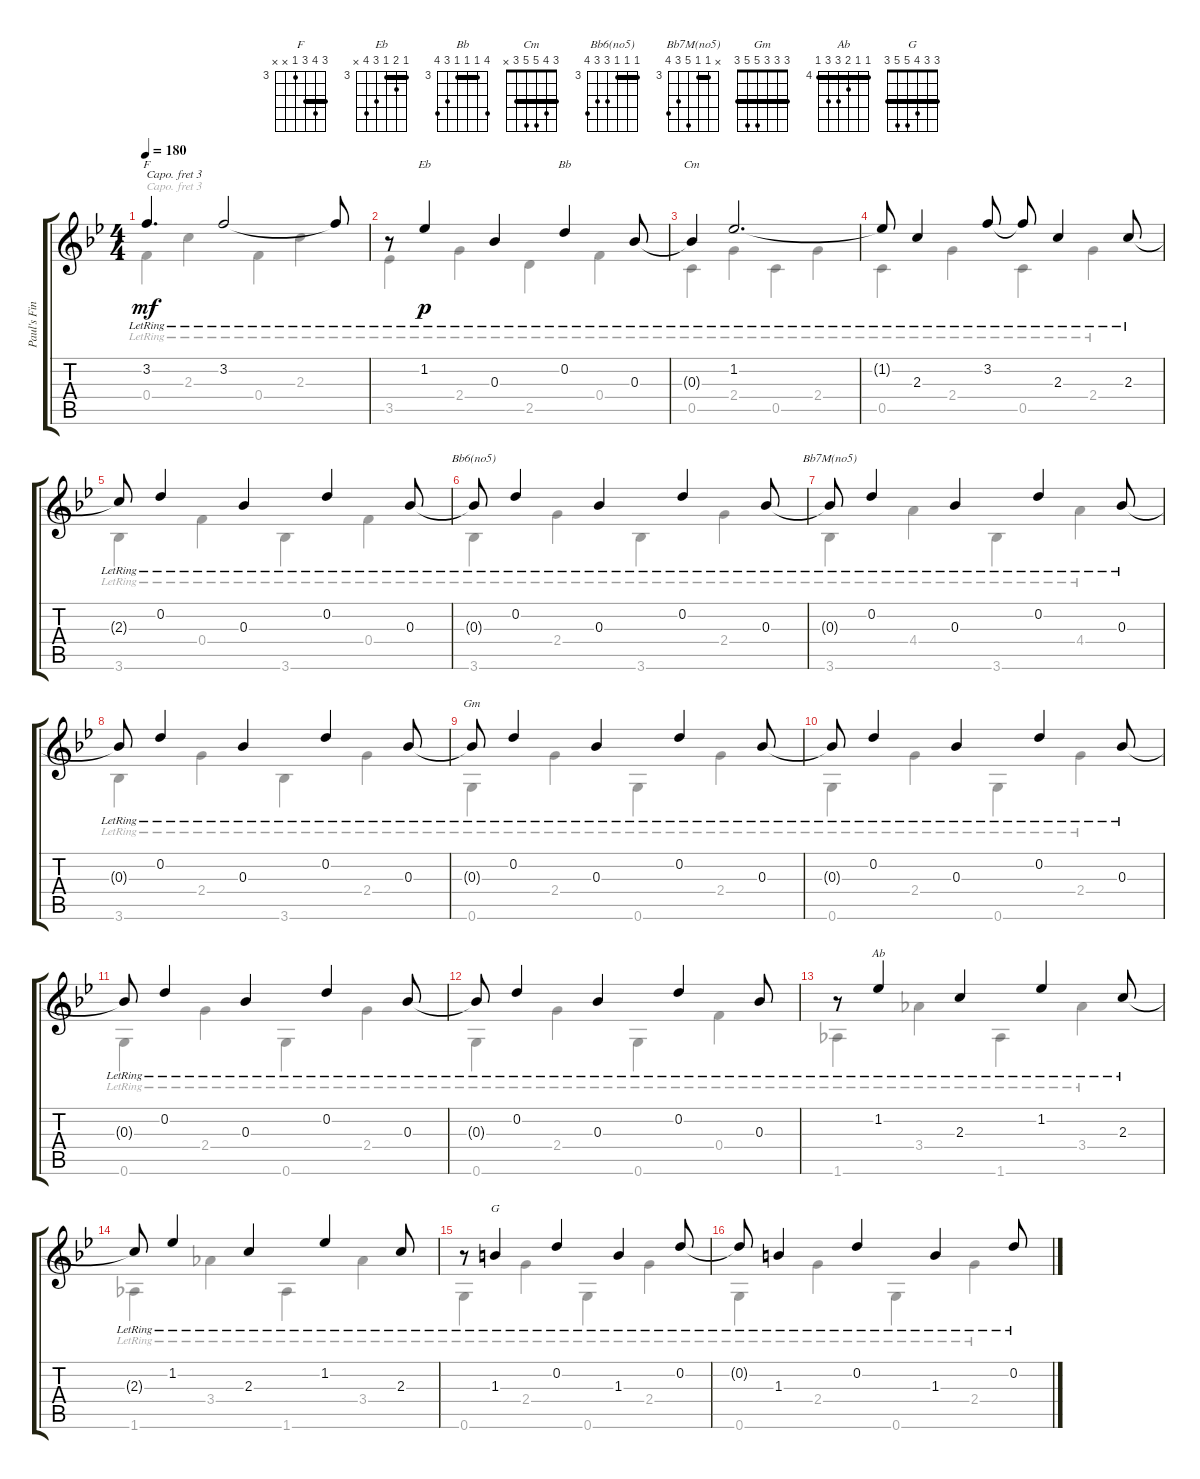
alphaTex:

\track ("Paul's Fingerpicking" "Paul's Fin") {instrument acousticguitarsteel}
\staff {score tabs}
\capo 3
\tuning (E4 B3 G3 D3 A2 E2) {hide}
\chord ("F" 5 6 5 3 x x) {firstfret 3 barre 5}
\chord ("Eb" 3 4 3 5 6 x) {firstfret 3 barre 3}
\chord ("Bb" 6 3 3 3 5 6) {firstfret 3 barre 3}
\chord ("Cm" 3 4 5 5 3 x) {barre 3}
\chord ("Bb6(no5)" 3 3 3 5 5 6) {firstfret 3 barre 3}
\chord ("Bb7M(no5)" x 3 3 7 5 6) {firstfret 3 barre 3}
\chord ("Gm" 3 3 3 5 5 3) {barre 3}
\chord ("Ab" 4 4 5 6 6 4) {firstfret 4 barre 4}
\chord ("G" 3 3 4 5 5 3) {barre 3}
\voice
\ts (4 4)
\tempo 180
\clef g2
\ks bb
3.2{lr t}.4{d ch "F" dy mf} 3.2{lr}.2 3.2{lr t}.8 |
r.8 1.2{lr}.4{ch "Eb" dy p} 0.3{lr}.4 0.2{lr}.4{ch "Bb"} 0.3{lr}.8 |
0.3{lr t}.4{ch "Cm"} 1.2{lr}.2{d} |
1.2{lr t}.8 2.3{lr}.4 3.2{lr}.8 3.2{lr t}.8 2.3{lr}.4 2.3{lr}.8 |
2.3{lr t}.8 0.2{lr}.4 0.3{lr}.4 0.2{lr}.4 0.3{lr}.8 |
0.3{lr t}.8{ch "Bb6(no5)"} 0.2{lr}.4 0.3{lr}.4 0.2{lr}.4 0.3{lr}.8 |
0.3{lr t}.8{ch "Bb7M(no5)"} 0.2{lr}.4 0.3{lr}.4 0.2{lr}.4 0.3{lr}.8 |
0.3{lr t}.8 0.2{lr}.4 0.3{lr}.4 0.2{lr}.4 0.3{lr}.8 |
0.3{lr t}.8{ch "Gm"} 0.2{lr}.4 0.3{lr}.4 0.2{lr}.4 0.3{lr}.8 |
0.3{lr t}.8 0.2{lr}.4 0.3{lr}.4 0.2{lr}.4 0.3{lr}.8 |
0.3{lr t}.8 0.2{lr}.4 0.3{lr}.4 0.2{lr}.4 0.3{lr}.8 |
0.3{lr t}.8 0.2{lr}.4 0.3{lr}.4 0.2{lr}.4 0.3{lr}.8 |
r.8 1.2{lr}.4{ch "Ab"} 2.3{lr}.4 1.2{lr}.4 2.3{lr}.8 |
2.3{lr t}.8 1.2{lr}.4 2.3{lr}.4 1.2{lr}.4 2.3{lr}.8 |
r.8 1.3{lr}.4{ch "G"} 0.2{lr}.4 1.3{lr}.4 0.2{lr}.8 |
0.2{lr t}.8 1.3{lr}.4 0.2{lr}.4 1.3{lr}.4 0.2{lr}.8
\voice
\clef g2
\ottava regular
\simile none
\ks bb
0.4{lr}.4{dy mf} 2.3{lr}.4 0.4{lr}.4 2.3{lr}.4 |
3.5{lr}.4 2.4{lr}.4 2.5{lr}.4 0.4{lr}.4 |
0.5{lr}.4 2.4{lr}.4 0.5{lr}.4 2.4{lr}.4 |
0.5{lr}.4 2.4{lr}.4 0.5{lr}.4 2.4{lr}.4 |
3.6{lr}.4 0.4{lr}.4 3.6{lr}.4 0.4{lr}.4 |
3.6{lr}.4 2.4{lr}.4 3.6{lr}.4 2.4{lr}.4 |
3.6{lr}.4 4.4{lr}.4 3.6{lr}.4 4.4{lr}.4 |
3.6{lr}.4 2.4{lr}.4 3.6{lr}.4 2.4{lr}.4 |
0.6{lr}.4 2.4{lr}.4 0.6{lr}.4 2.4{lr}.4 |
0.6{lr}.4 2.4{lr}.4 0.6{lr}.4 2.4{lr}.4 |
0.6{lr}.4 2.4{lr}.4 0.6{lr}.4 2.4{lr}.4 |
0.6{lr}.4 2.4{lr}.4 0.6{lr}.4 0.4{lr}.4 |
1.6{lr}.4 3.4{lr}.4 1.6{lr}.4 3.4{lr}.4 |
1.6{lr}.4 3.4{lr}.4 1.6{lr}.4 3.4{lr}.4 |
0.6{lr}.4 2.4{lr}.4 0.6{lr}.4 2.4{lr}.4 |
0.6{lr}.4 2.4{lr}.4 0.6{lr}.4 2.4{lr}.4
